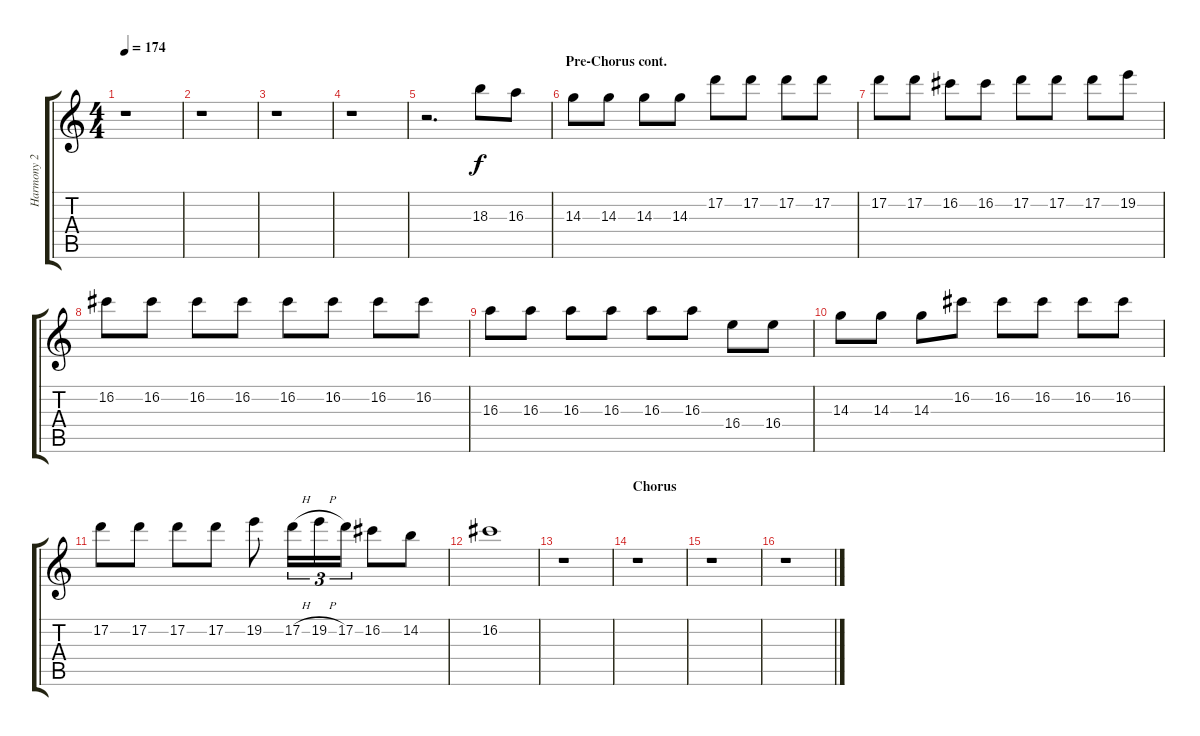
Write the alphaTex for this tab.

\track ("Harmony 2" "Harmony 2") {instrument overdrivenguitar}
\staff {score tabs}
\tuning (D4 A3 F3 C3 G2 C2) {hide}
\ts (4 4)
\tempo 174
\clef g2
\ks aminor
r.1{dy f} |
r.1 |
r.1 |
r.1 |
r.2{d} 18.3.8 16.3.8 |
\section ("" "Pre-Chorus cont.")
14.3.8 14.3.8 14.3.8 14.3.8 17.2.8 17.2.8 17.2.8 17.2.8 |
17.2.8 17.2.8 16.2.8 16.2.8 17.2.8 17.2.8 17.2.8 19.2.8 |
16.2.8 16.2.8 16.2.8 16.2.8 16.2.8 16.2.8 16.2.8 16.2.8 |
16.3.8 16.3.8 16.3.8 16.3.8 16.3.8 16.3.8 16.4.8 16.4.8 |
14.3.8 14.3.8 14.3.8 16.2.8 16.2.8 16.2.8 16.2.8 16.2.8 |
17.2.8 17.2.8 17.2.8 17.2.8 19.2.8 17.2{h}.16{tu (3 2)} 19.2{h}.16{tu (3 2)} 17.2.16{tu (3 2)} 16.2.8 14.2.8 |
16.2.1 |
r.1 |
\section ("" "Chorus")
r.1 |
r.1 |
r.1
